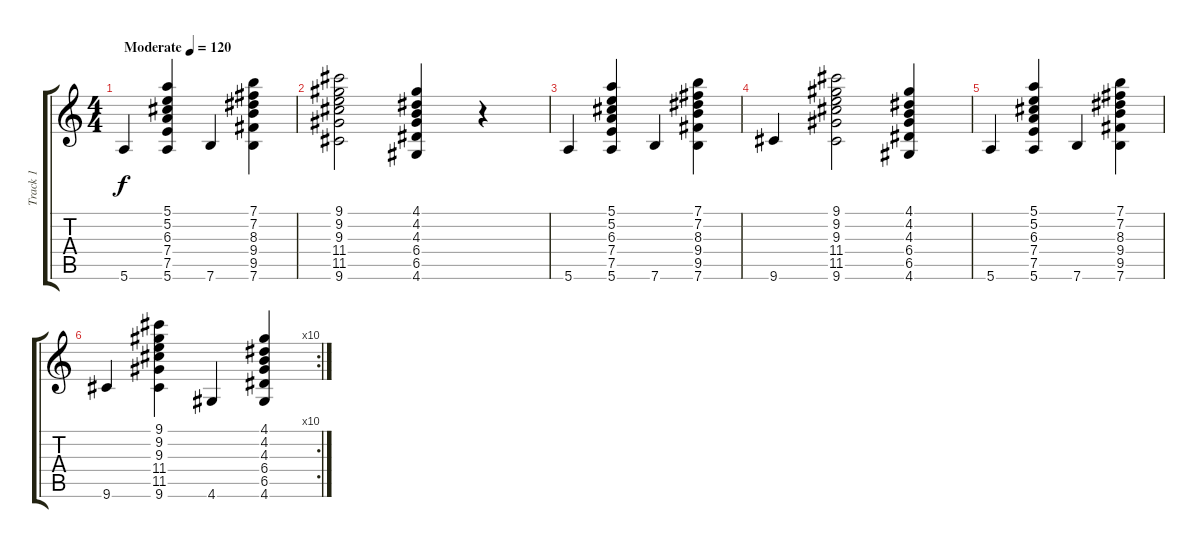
\track ("Track 1" "Track 1") {instrument acousticguitarnylon}
\staff {score tabs}
\tuning (E4 B3 G3 D3 A2 E2) {hide}
\ts (4 4)
\tempo (120 "Moderate")
\clef g2
\ks c
5.6.4{dy f instrument acousticguitarnylon} (5.1 5.2 6.3 7.4 7.5 5.6).4 7.6.4 (7.1 7.2 8.3 9.4 9.5 7.6).4 |
(9.1 9.2 9.3 11.4 11.5 9.6).2 (4.1 4.2 4.3 6.4 6.5 4.6).4 r.4 |
5.6.4 (5.1 5.2 6.3 7.4 7.5 5.6).4 7.6.4 (7.1 7.2 8.3 9.4 9.5 7.6).4 |
9.6.4 (9.1 9.2 9.3 11.4 11.5 9.6).2 (4.1 4.2 4.3 6.4 6.5 4.6).4 |
5.6.4 (5.1 5.2 6.3 7.4 7.5 5.6).4 7.6.4 (7.1 7.2 8.3 9.4 9.5 7.6).4 |
\rc 10
9.6.4 (9.1 9.2 9.3 11.4 11.5 9.6).4 4.6.4 (4.1 4.2 4.3 6.4 6.5 4.6).4
